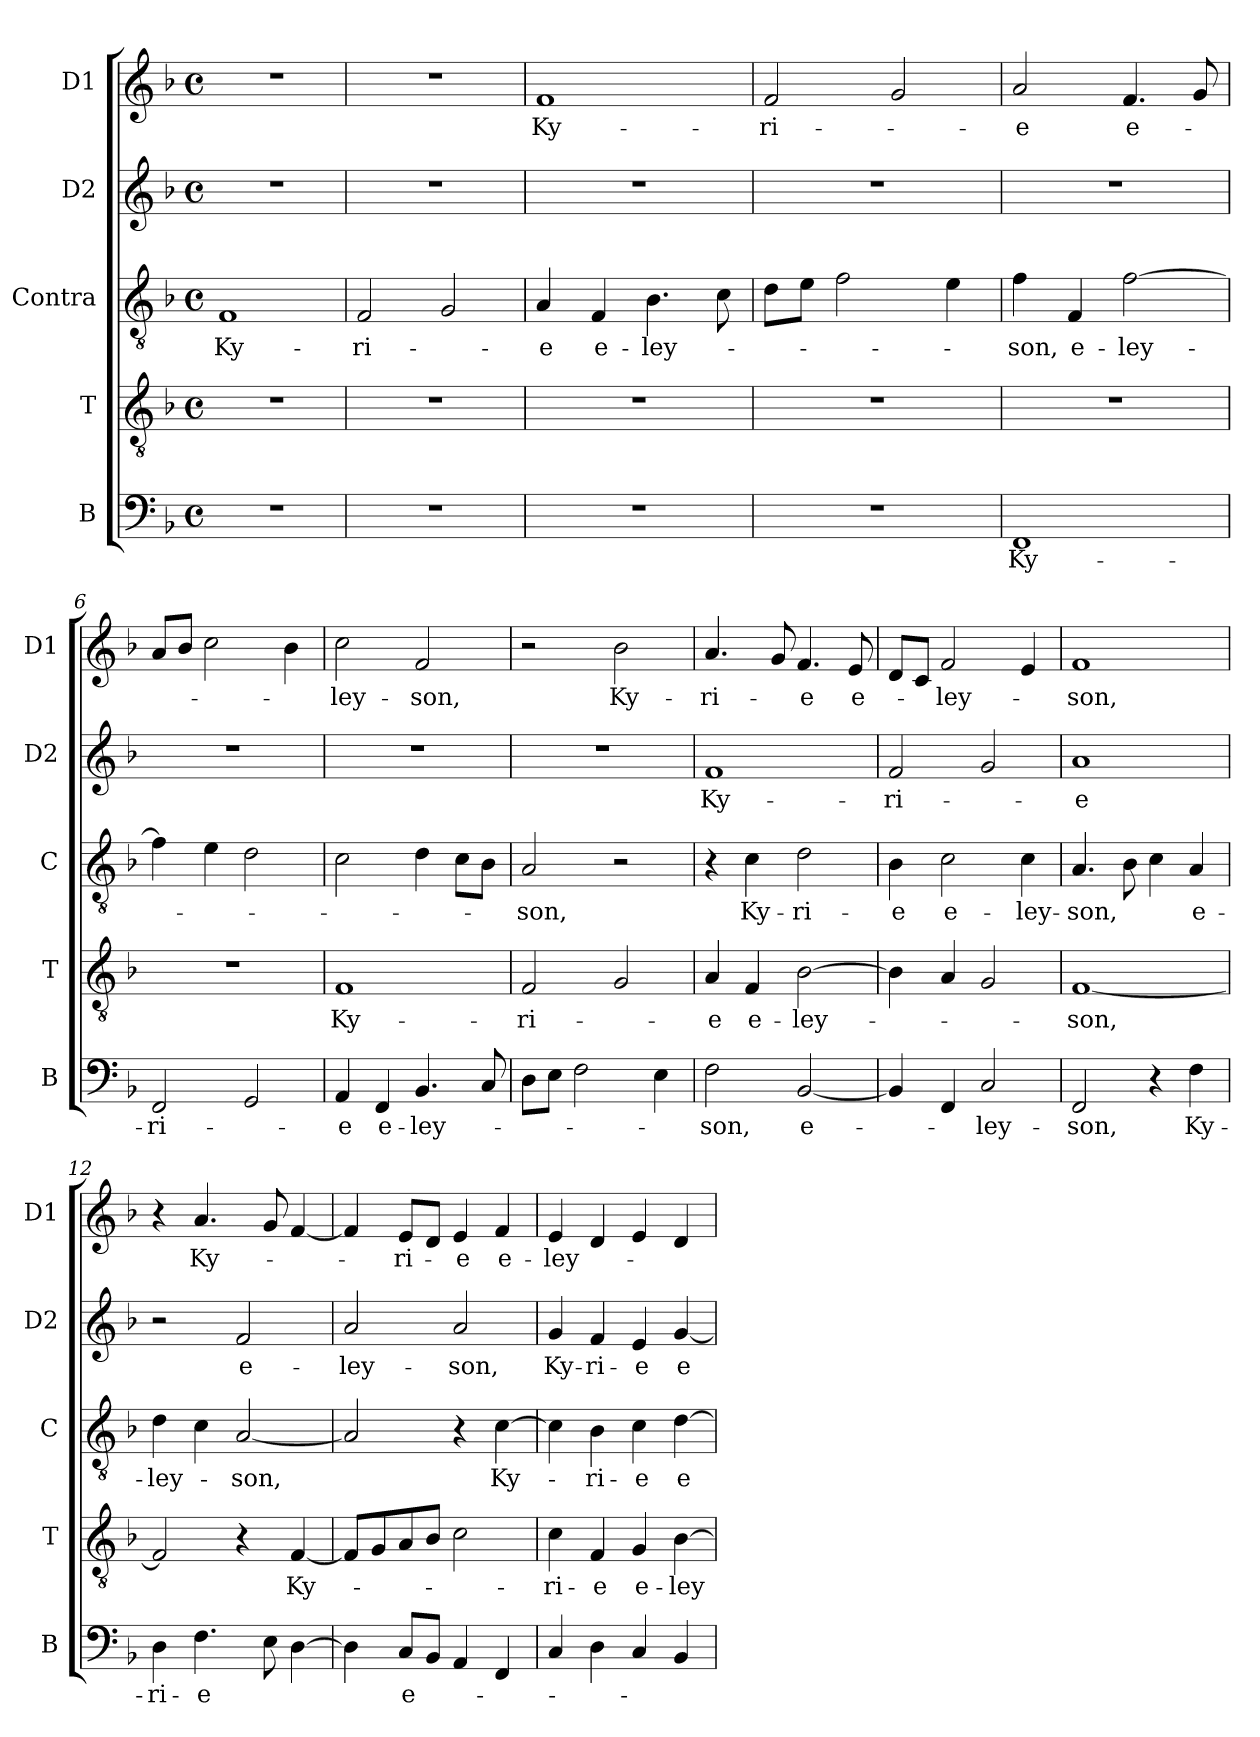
**kern	**text	**kern	**text	**kern	**text	**kern	**text	**kern	**text
*part5	*part5	*part4	*part4	*part3	*part3	*part2	*part2	*part1	*part1
*staff5	*staff5	*staff4	*staff4	*staff3	*staff3	*staff2	*staff2	*staff1	*staff1
*I"B	*	*I"T	*	*I"Contra	*	*I"D2	*	*I"D1	*
*I'B	*	*I'T	*	*I'C	*	*I'D2	*	*I'D1	*
*clefF4	*	*clefGv2	*	*clefGv2	*	*clefG2	*	*clefG2	*
*k[b-]	*	*k[b-]	*	*k[b-]	*	*k[b-]	*	*k[b-]	*
*M4/4	*	*M4/4	*	*M4/4	*	*M4/4	*	*M4/4	*
*met(c)	*	*met(c)	*	*met(c)	*	*met(c)	*	*met(c)	*
=1	=1	=1	=1	=1	=1	=1	=1	=1	=1
1r	.	1r	.	1F	Ky-	1r	.	1r	.
=2	=2	=2	=2	=2	=2	=2	=2	=2	=2
1r	.	1r	.	2F/	-ri-	1r	.	1r	.
.	.	.	.	2G/	.	.	.	.	.
=3	=3	=3	=3	=3	=3	=3	=3	=3	=3
1r	.	1r	.	4A/	-e	1r	.	1f	Ky-
.	.	.	.	4F/	e-	.	.	.	.
.	.	.	.	4.B-\	-ley-	.	.	.	.
.	.	.	.	8c\	.	.	.	.	.
=4	=4	=4	=4	=4	=4	=4	=4	=4	=4
1r	.	1r	.	8d\L	.	1r	.	2f/	-ri-
.	.	.	.	8e\J	.	.	.	.	.
.	.	.	.	2f\	.	.	.	.	.
.	.	.	.	.	.	.	.	2g/	.
.	.	.	.	4e\	.	.	.	.	.
=5	=5	=5	=5	=5	=5	=5	=5	=5	=5
1FF	Ky-	1r	.	4f\	-son,	1r	.	2a/	-e
.	.	.	.	4F/	e-	.	.	.	.
.	.	.	.	[2f\	-ley-	.	.	4.f/	e-
.	.	.	.	.	.	.	.	8g/	.
=6	=6	=6	=6	=6	=6	=6	=6	=6	=6
2FF/	-ri-	1r	.	4f\]	.	1r	.	8a/L	.
.	.	.	.	.	.	.	.	8b-/J	.
.	.	.	.	4e\	.	.	.	2cc\	.
2GG/	.	.	.	2d\	.	.	.	.	.
.	.	.	.	.	.	.	.	4b-\	.
=7	=7	=7	=7	=7	=7	=7	=7	=7	=7
4AA/	-e	1F	Ky-	2c\	.	1r	.	2cc\	-ley-
4FF/	e-	.	.	.	.	.	.	.	.
4.BB-/	-ley-	.	.	4d\	.	.	.	2f/	-son,
.	.	.	.	8c\L	.	.	.	.	.
8C/	.	.	.	8B-\J	.	.	.	.	.
=8	=8	=8	=8	=8	=8	=8	=8	=8	=8
8D\L	.	2F/	-ri-	2A/	-son,	1r	.	2r	.
8E\J	.	.	.	.	.	.	.	.	.
2F\	.	.	.	.	.	.	.	.	.
.	.	2G/	.	2r	.	.	.	2b-\	Ky-
4E\	.	.	.	.	.	.	.	.	.
=9	=9	=9	=9	=9	=9	=9	=9	=9	=9
2F\	son,	4A/	-e	4r	.	1f	Ky-	4.a/	-ri-
.	.	4F/	e-	4c\	Ky-	.	.	.	.
.	.	.	.	.	.	.	.	8g/	.
[2BB-/	e-	[2B-\	-ley-	2d\	-ri-	.	.	4.f/	-e
.	.	.	.	.	.	.	.	8e/	e-
=10	=10	=10	=10	=10	=10	=10	=10	=10	=10
4BB-/]	.	4B-\]	.	4B-\	-e	2f/	-ri-	8d/L	.
.	.	.	.	.	.	.	.	8c/J	.
4FF/	.	4A/	.	2c\	e-	.	.	2f/	-ley-
2C/	-ley-	2G/	.	.	.	2g/	.	.	.
.	.	.	.	4c\	-ley-	.	.	4e/	.
=11	=11	=11	=11	=11	=11	=11	=11	=11	=11
2FF/	-son,	[1F	-son,	4.A/	-son,	1a	-e	1f	-son,
.	.	.	.	8B-\	.	.	.	.	.
4r	.	.	.	4c\	.	.	.	.	.
4F\	Ky-	.	.	4A/	e-	.	.	.	.
=12	=12	=12	=12	=12	=12	=12	=12	=12	=12
4D\	-ri-	2F/]	.	4d\	-ley-	2r	.	4r	.
4.F\	-e	.	.	4c\	.	.	.	4.a/	Ky-
.	.	4r	.	[2A/	-son,	2f/	e-	.	.
8E\	.	.	.	.	.	.	.	8g/	.
[4D\	.	[4F/	Ky-	.	.	.	.	[4f/	.
=13	=13	=13	=13	=13	=13	=13	=13	=13	=13
4D\]	.	8F/L]	.	2A/]	.	2a/	-ley-	4f/]	.
.	.	8G/	.	.	.	.	.	.	.
8C/L	e-	8A/	.	.	.	.	.	8e/L	-ri-
8BB-/J	.	8B-/J	.	.	.	.	.	8d/J	.
4AA/	.	2c\	.	4r	.	2a/	-son,	4e/	-e
4FF/	.	.	.	[4c\	Ky-	.	.	4f/	e-
=14	=14	=14	=14	=14	=14	=14	=14	=14	=14
4C/	.	4c\	-ri-	4c\]	.	4g/	Ky-	4e/	-ley-
4D\	.	4F/	-e	4B-\	-ri-	4f/	-ri-	4d/	.
4C/	.	4G/	e-	4c\	-e	4e/	-e	4e/	.
4BB-/	.	[4B-\	-ley-	[4d\	e-	[4g/	e-	4d/	.
=	=	=	=	=	=	=	=	=	=
*-	*-	*-	*-	*-	*-	*-	*-	*-	*-
